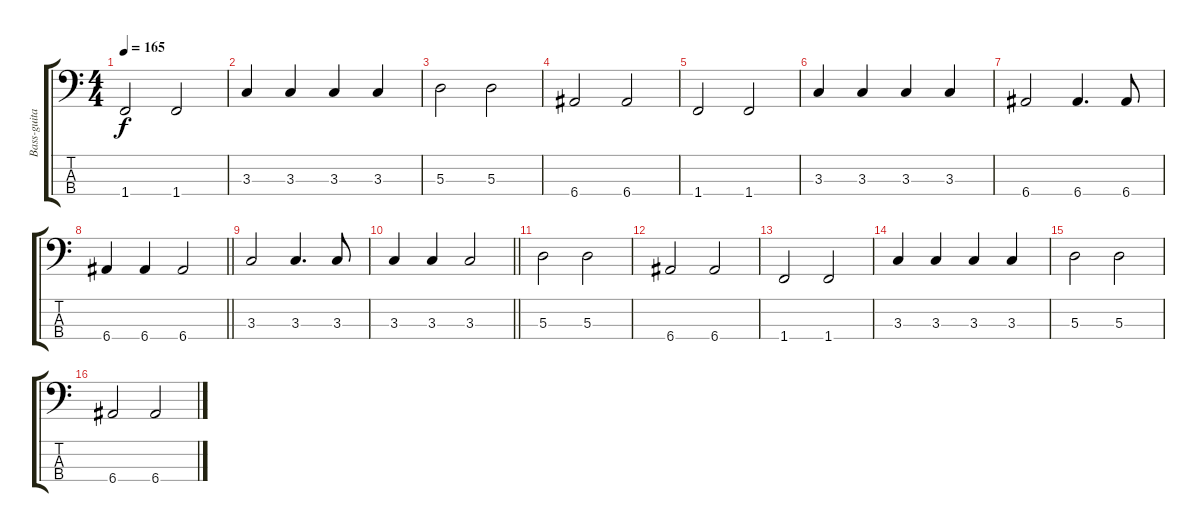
\track ("Bass-guitar" "Bass-guita") {instrument acousticbass}
\staff {score tabs}
\tuning (G2 D2 A1 E1) {hide}
\ts (4 4)
\tempo 165
\clef f4
\ks c
1.4.2{dy f} 1.4.2 |
3.3.4 3.3.4 3.3.4 3.3.4 |
5.3.2 5.3.2 |
6.4.2 6.4.2 |
1.4.2 1.4.2 |
3.3.4 3.3.4 3.3.4 3.3.4 |
6.4.2 6.4.4{d} 6.4.8 |
\barLineRight lightlight
6.4.4 6.4.4 6.4.2 |
3.3.2 3.3.4{d} 3.3.8 |
\barLineRight lightlight
3.3.4 3.3.4 3.3.2 |
5.3.2 5.3.2 |
6.4.2 6.4.2 |
1.4.2 1.4.2 |
3.3.4 3.3.4 3.3.4 3.3.4 |
5.3.2 5.3.2 |
6.4.2 6.4.2
